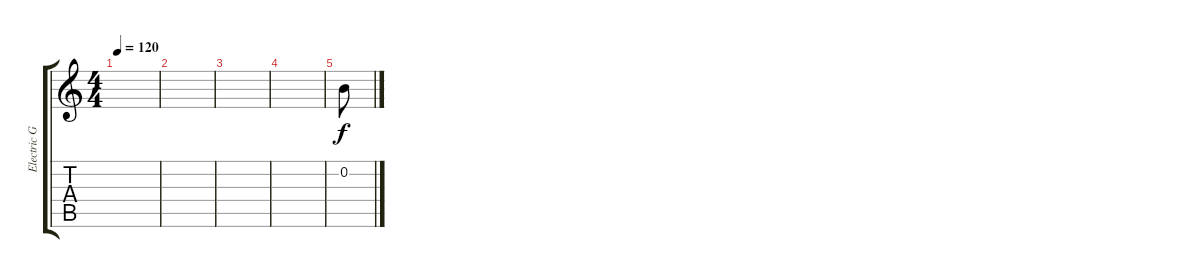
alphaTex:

\track ("Electric Guitar 1" "Electric G") {instrument distortionguitar}
\staff {score tabs}
\tuning (E4 B3 G3 D3 A2 E2) {hide}
\ts (4 4)
\tempo 120
\clef g2
\ks c
|
|
|
|
0.2.8
